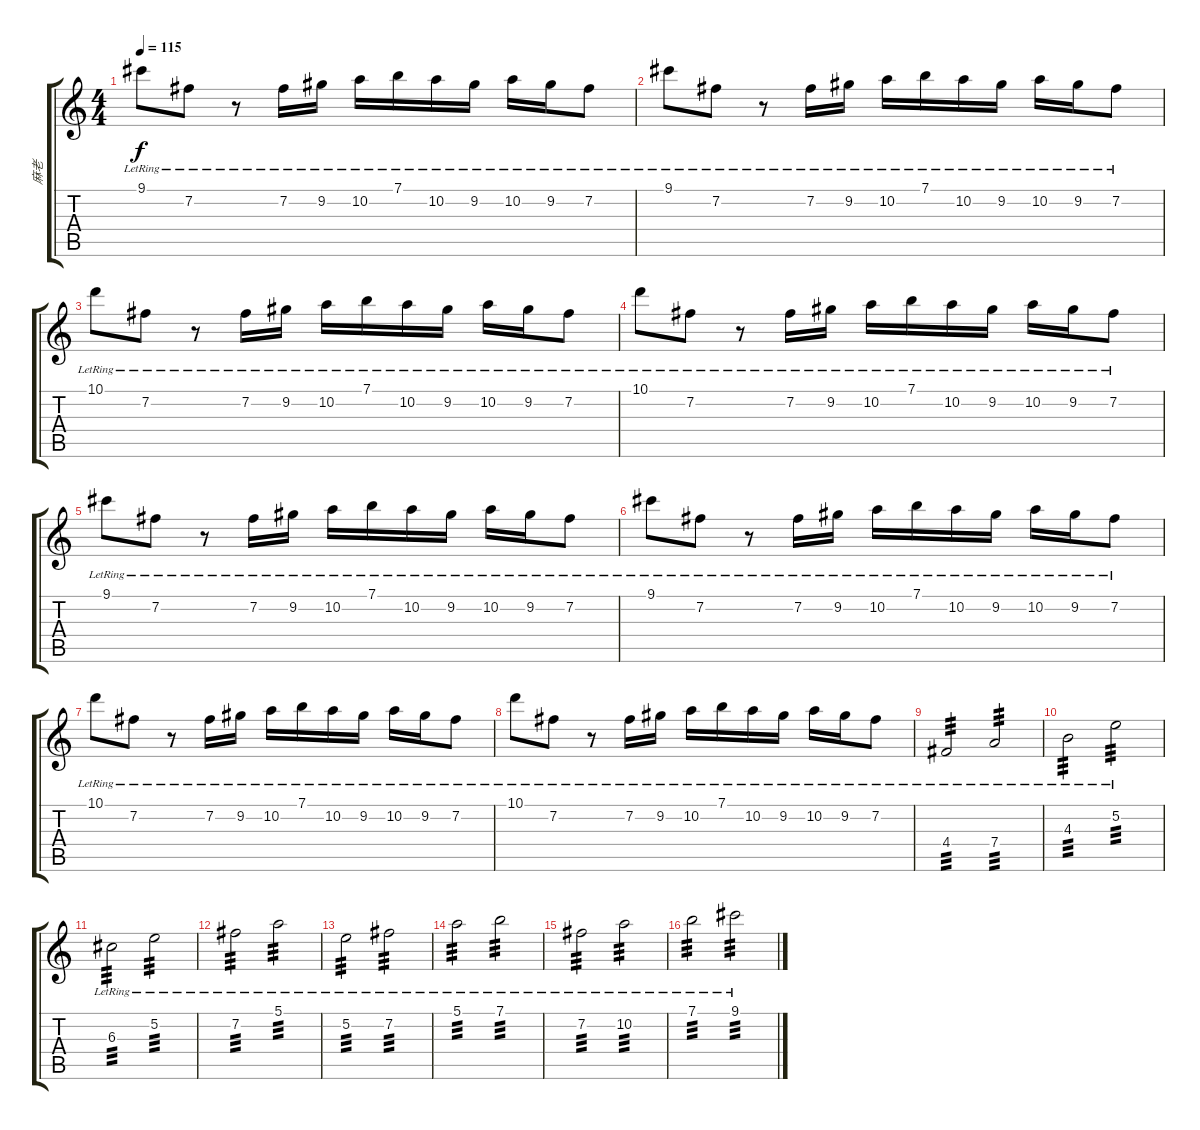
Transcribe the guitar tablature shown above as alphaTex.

\track ("麻老" "麻老") {instrument acousticguitarsteel}
\staff {score tabs}
\tuning (E4 B3 G3 D3 A2 E2) {hide}
\ts (4 4)
\tempo 115
\clef g2
\ks c
9.1{lr}.8{dy f} 7.2{lr}.8 r.8 7.2{lr}.16 9.2{lr}.16 10.2{lr}.16 7.1{lr}.16 10.2{lr}.16 9.2{lr}.16 10.2{lr}.16 9.2{lr}.16 7.2{lr}.8 |
9.1{lr}.8 7.2{lr}.8 r.8 7.2{lr}.16 9.2{lr}.16 10.2{lr}.16 7.1{lr}.16 10.2{lr}.16 9.2{lr}.16 10.2{lr}.16 9.2{lr}.16 7.2{lr}.8 |
10.1{lr}.8 7.2{lr}.8 r.8 7.2{lr}.16 9.2{lr}.16 10.2{lr}.16 7.1{lr}.16 10.2{lr}.16 9.2{lr}.16 10.2{lr}.16 9.2{lr}.16 7.2{lr}.8 |
10.1{lr}.8 7.2{lr}.8 r.8 7.2{lr}.16 9.2{lr}.16 10.2{lr}.16 7.1{lr}.16 10.2{lr}.16 9.2{lr}.16 10.2{lr}.16 9.2{lr}.16 7.2{lr}.8 |
9.1{lr}.8 7.2{lr}.8 r.8 7.2{lr}.16 9.2{lr}.16 10.2{lr}.16 7.1{lr}.16 10.2{lr}.16 9.2{lr}.16 10.2{lr}.16 9.2{lr}.16 7.2{lr}.8 |
9.1{lr}.8 7.2{lr}.8 r.8 7.2{lr}.16 9.2{lr}.16 10.2{lr}.16 7.1{lr}.16 10.2{lr}.16 9.2{lr}.16 10.2{lr}.16 9.2{lr}.16 7.2{lr}.8 |
10.1{lr}.8 7.2{lr}.8 r.8 7.2{lr}.16 9.2{lr}.16 10.2{lr}.16 7.1{lr}.16 10.2{lr}.16 9.2{lr}.16 10.2{lr}.16 9.2{lr}.16 7.2{lr}.8 |
10.1{lr}.8 7.2{lr}.8 r.8 7.2{lr}.16 9.2{lr}.16 10.2{lr}.16 7.1{lr}.16 10.2{lr}.16 9.2{lr}.16 10.2{lr}.16 9.2{lr}.16 7.2{lr}.8 |
4.4{lr}.2{tp 3} 7.4{lr}.2{tp 3} |
4.3{lr}.2{tp 3} 5.2{lr}.2{tp 3} |
6.3{lr}.2{tp 3} 5.2{lr}.2{tp 3} |
7.2{lr}.2{tp 3} 5.1{lr}.2{tp 3} |
5.2{lr}.2{tp 3} 7.2{lr}.2{tp 3} |
5.1{lr}.2{tp 3} 7.1{lr}.2{tp 3} |
7.2{lr}.2{tp 3} 10.2{lr}.2{tp 3} |
7.1{lr}.2{tp 3} 9.1{lr}.2{tp 3}
